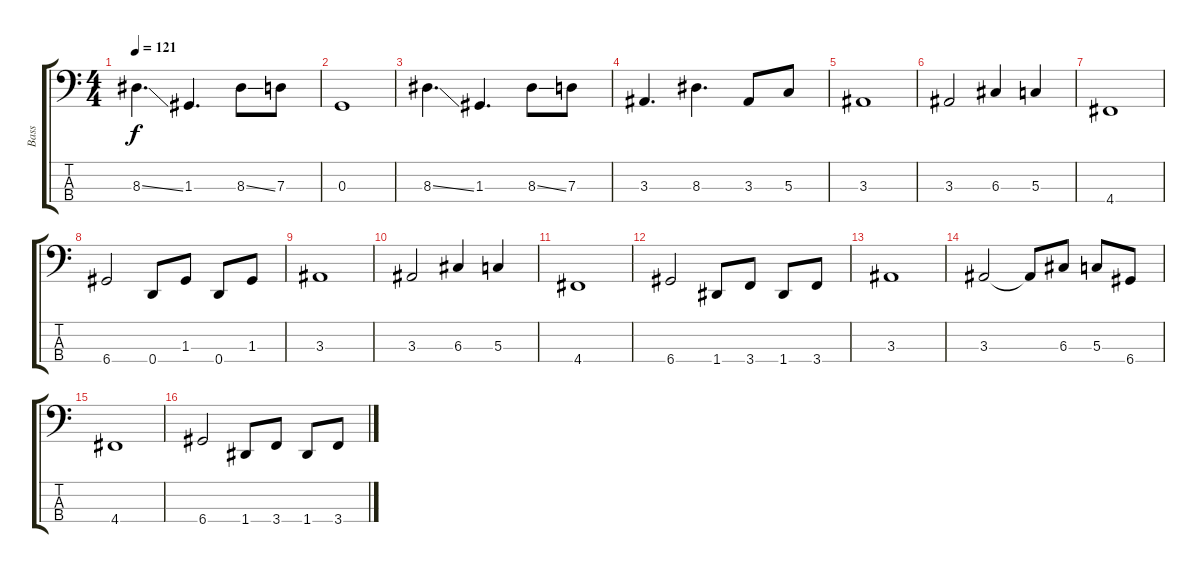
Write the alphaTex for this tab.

\track ("Bass" "Bass") {instrument electricbassfinger}
\staff {score tabs}
\tuning (F2 C2 G1 D1) {hide}
\ts (4 4)
\tempo 121
\clef f4
\ks c
8.3{ss}.4{d dy f} 1.3.4{d} 8.3{ss}.8 7.3.8 |
0.3.1 |
8.3{ss}.4{d} 1.3.4{d} 8.3{ss}.8 7.3.8 |
3.3.4{d} 8.3.4{d} 3.3.8 5.3.8 |
3.3.1 |
3.3.2 6.3.4 5.3.4 |
4.4.1 |
6.4.2 0.4.8 1.3.8 0.4.8 1.3.8 |
3.3.1 |
3.3.2 6.3.4 5.3.4 |
4.4.1 |
6.4.2 1.4.8 3.4.8 1.4.8 3.4.8 |
3.3.1 |
3.3.2 3.3{t}.8 6.3.8 5.3.8 6.4.8 |
4.4.1 |
6.4.2 1.4.8 3.4.8 1.4.8 3.4.8
